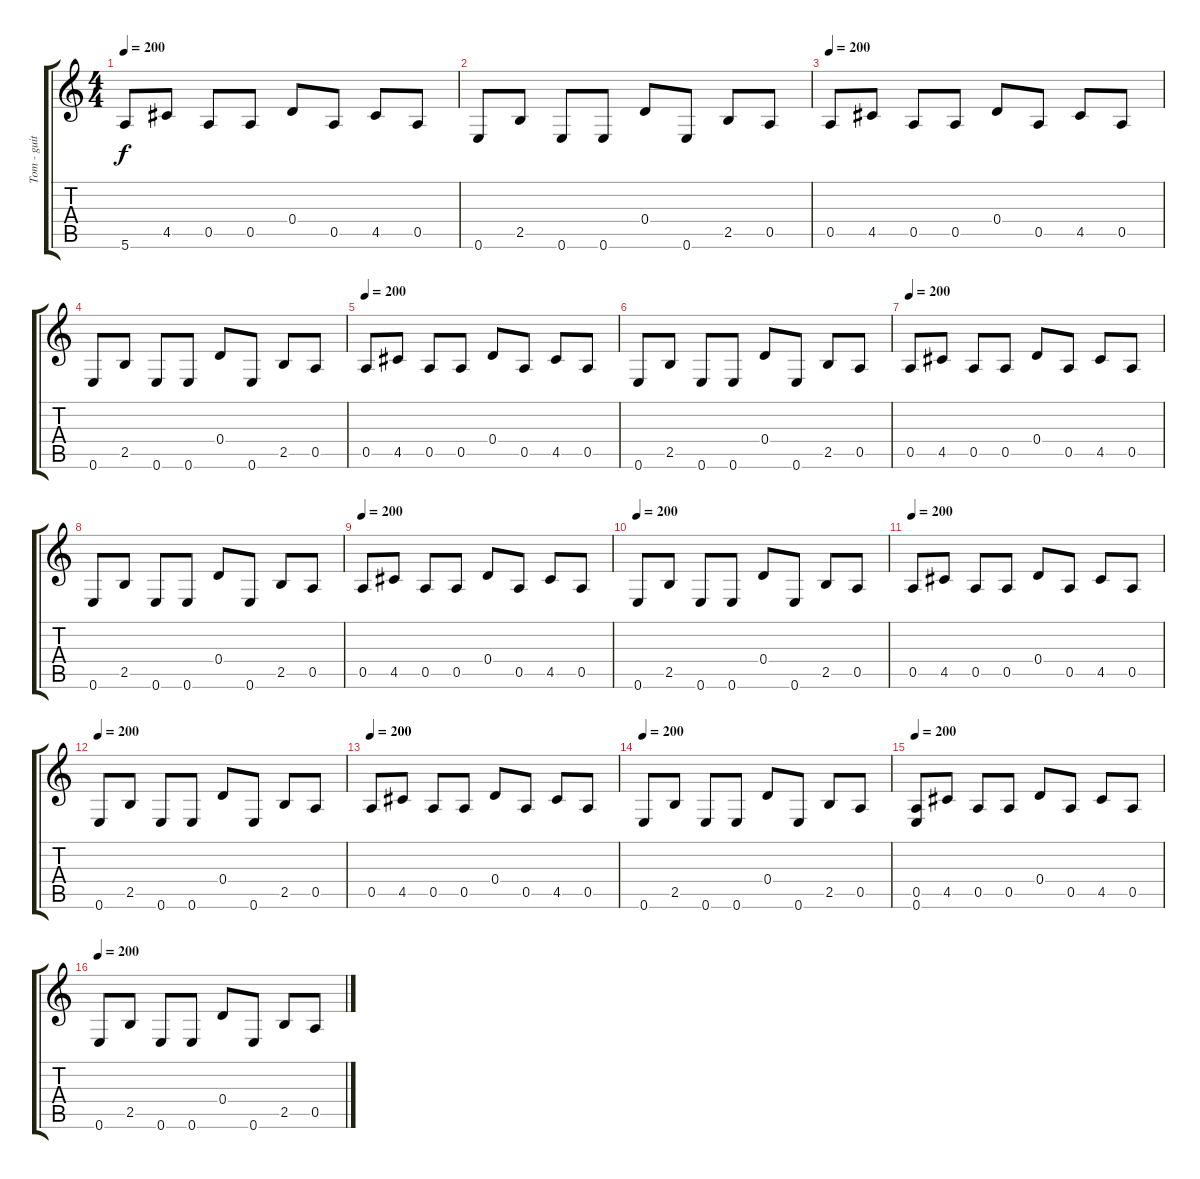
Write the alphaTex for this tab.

\track ("Tom - guitar" "Tom - guit") {instrument distortionguitar}
\staff {score tabs}
\tuning (E4 B3 G3 D3 A2 E2) {hide}
\ts (4 4)
\tempo 200
\clef g2
\ks c
5.6.8{dy f instrument distortionguitar} 4.5.8 0.5.8 0.5.8 0.4.8 0.5.8 4.5.8 0.5.8 |
0.6.8 2.5.8 0.6.8 0.6.8 0.4.8 0.6.8 2.5.8 0.5.8 |
\tempo 200
0.5.8 4.5.8 0.5.8 0.5.8 0.4.8 0.5.8 4.5.8 0.5.8 |
0.6.8 2.5.8 0.6.8 0.6.8 0.4.8 0.6.8 2.5.8 0.5.8 |
\tempo 200
0.5.8 4.5.8 0.5.8 0.5.8 0.4.8 0.5.8 4.5.8 0.5.8 |
0.6.8 2.5.8 0.6.8 0.6.8 0.4.8 0.6.8 2.5.8 0.5.8 |
\tempo 200
0.5.8 4.5.8 0.5.8 0.5.8 0.4.8 0.5.8 4.5.8 0.5.8 |
0.6.8 2.5.8 0.6.8 0.6.8 0.4.8 0.6.8 2.5.8 0.5.8 |
\tempo 200
0.5.8 4.5.8 0.5.8 0.5.8 0.4.8 0.5.8 4.5.8 0.5.8 |
\tempo 200
0.6.8 2.5.8 0.6.8 0.6.8 0.4.8 0.6.8 2.5.8 0.5.8 |
\tempo 200
0.5.8 4.5.8 0.5.8 0.5.8 0.4.8 0.5.8 4.5.8 0.5.8 |
\tempo 200
0.6.8 2.5.8 0.6.8 0.6.8 0.4.8 0.6.8 2.5.8 0.5.8 |
\tempo 200
0.5.8 4.5.8 0.5.8 0.5.8 0.4.8 0.5.8 4.5.8 0.5.8 |
\tempo 200
0.6.8 2.5.8 0.6.8 0.6.8 0.4.8 0.6.8 2.5.8 0.5.8 |
\tempo 200
(0.5 0.6).8 4.5.8 0.5.8 0.5.8 0.4.8 0.5.8 4.5.8 0.5.8 |
\tempo 200
0.6.8 2.5.8 0.6.8 0.6.8 0.4.8 0.6.8 2.5.8 0.5.8
